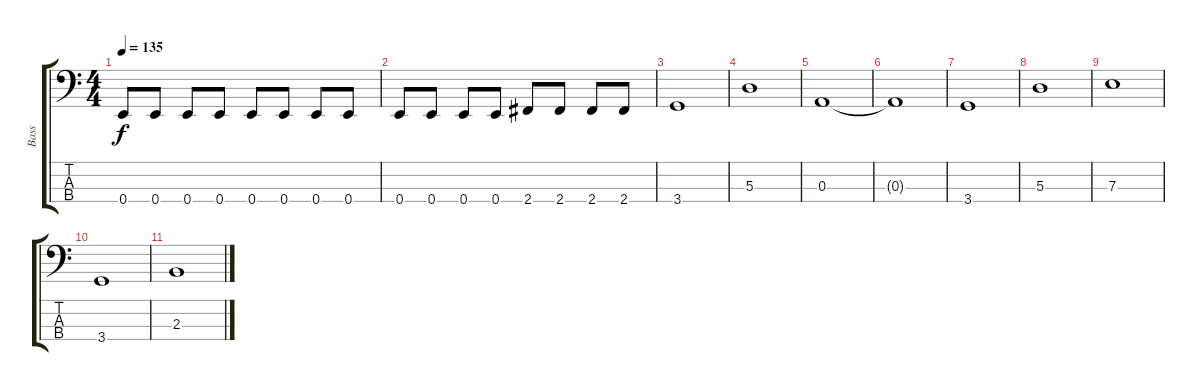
\track ("Bass" "Bass") {instrument electricbassfinger}
\staff {score tabs}
\tuning (G2 D2 A1 E1) {hide}
\ts (4 4)
\tempo 135
\clef f4
\ks c
0.4.8{dy f} 0.4.8 0.4.8 0.4.8 0.4.8 0.4.8 0.4.8 0.4.8 |
0.4.8 0.4.8 0.4.8 0.4.8 2.4.8 2.4.8 2.4.8 2.4.8 |
3.4.1 |
5.3.1 |
0.3.1 |
0.3{t}.1 |
3.4.1 |
5.3.1 |
7.3.1 |
3.4.1 |
2.3.1
